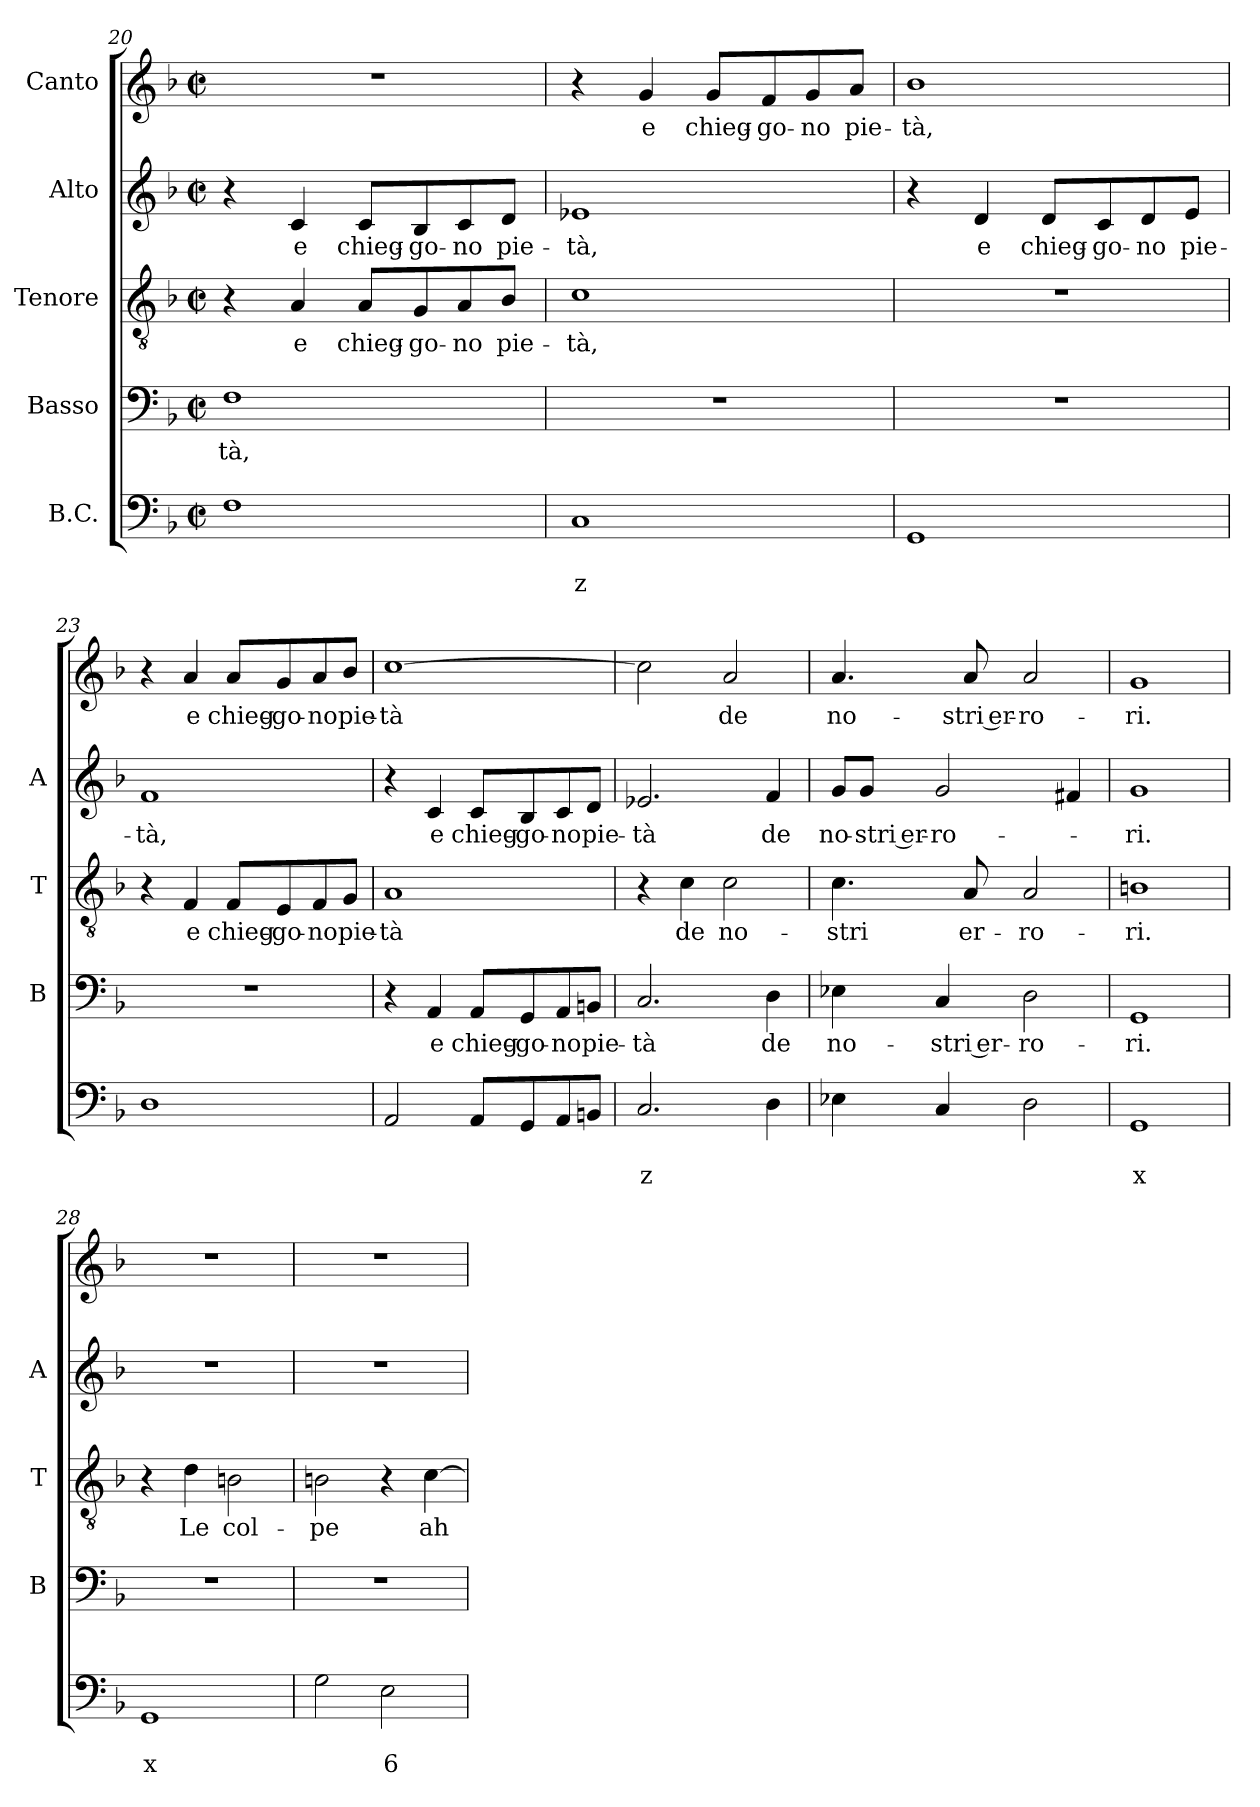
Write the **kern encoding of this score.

**kern	**text	**text	**kern	**text	**kern	**text	**kern	**text	**kern	**text
*part5	*part5	*part5	*part4	*part4	*part3	*part3	*part2	*part2	*part1	*part1
*staff5	*staff5	*staff5	*staff4	*staff4	*staff3	*staff3	*staff2	*staff2	*staff1	*staff1
*I"B.C.	*	*	*I"Basso	*	*I"Tenore	*	*I"Alto	*	*I"Canto	*
*	*	*	*I'B	*	*I'T	*	*I'A	*	*	*
*clefF4	*	*	*clefF4	*	*clefGv2	*	*clefG2	*	*clefG2	*
*k[b-]	*	*	*k[b-]	*	*k[b-]	*	*k[b-]	*	*k[b-]	*
*F:	*	*	*F:	*	*F:	*	*F:	*	*F:	*
*M2/2	*	*	*M2/2	*	*M2/2	*	*M2/2	*	*M2/2	*
*met(c|)	*	*	*met(c|)	*	*met(c|)	*	*met(c|)	*	*met(c|)	*
=20	=20	=20	=20	=20	=20	=20	=20	=20	=20	=20
!	!	!	!	!LO:LY:b	!	!	!	!	!	!
1F	.	.	1F	-tà,	4r	.	4r	.	1r	.
!	!	!	!	!	!	!LO:LY:b	!	!LO:LY:b	!	!
.	.	.	.	.	4A/	e	4c/	e	.	.
!	!	!	!	!	!	!LO:LY:b	!	!LO:LY:b	!	!
.	.	.	.	.	8A/L	chieg-	8c/L	chieg-	.	.
!	!	!	!	!	!	!LO:LY:b	!	!LO:LY:b	!	!
.	.	.	.	.	8G/	-go-	8B-/	-go-	.	.
!	!	!	!	!	!	!LO:LY:b	!	!LO:LY:b	!	!
.	.	.	.	.	8A/	-no	8c/	-no	.	.
!	!	!	!	!	!	!LO:LY:b	!	!LO:LY:b	!	!
.	.	.	.	.	8B-/J	pie-	8d/J	pie-	.	.
=21	=21	=21	=21	=21	=21	=21	=21	=21	=21	=21
!	!	!LO:LY:b	!	!	!	!LO:LY:b	!	!LO:LY:b	!	!
1C	.	z	1r	.	1c	-tà,	1e-X	-tà,	4r	.
!	!	!	!	!	!	!	!	!	!	!LO:LY:b
.	.	.	.	.	.	.	.	.	4g/	e
!	!	!	!	!	!	!	!	!	!	!LO:LY:b
.	.	.	.	.	.	.	.	.	8g/L	chieg-
!	!	!	!	!	!	!	!	!	!	!LO:LY:b
.	.	.	.	.	.	.	.	.	8f/	-go-
!	!	!	!	!	!	!	!	!	!	!LO:LY:b
.	.	.	.	.	.	.	.	.	8g/	-no
!	!	!	!	!	!	!	!	!	!	!LO:LY:b
.	.	.	.	.	.	.	.	.	8a/J	pie-
!!LO:LB:g=z
=22	=22	=22	=22	=22	=22	=22	=22	=22	=22	=22
!	!	!	!	!	!	!	!	!	!	!LO:LY:b
1GG	.	.	1r	.	1r	.	4r	.	1b-	-tà,
!	!	!	!	!	!	!	!	!LO:LY:b	!	!
.	.	.	.	.	.	.	4d/	e	.	.
!	!	!	!	!	!	!	!	!LO:LY:b	!	!
.	.	.	.	.	.	.	8d/L	chieg-	.	.
!	!	!	!	!	!	!	!	!LO:LY:b	!	!
.	.	.	.	.	.	.	8c/	-go-	.	.
!	!	!	!	!	!	!	!	!LO:LY:b	!	!
.	.	.	.	.	.	.	8d/	-no	.	.
!	!	!	!	!	!	!	!	!LO:LY:b	!	!
.	.	.	.	.	.	.	8e/J	pie-	.	.
=23	=23	=23	=23	=23	=23	=23	=23	=23	=23	=23
!	!	!	!	!	!	!	!	!LO:LY:b	!	!
1D	.	.	1r	.	4r	.	1f	-tà,	4r	.
!	!	!	!	!	!	!LO:LY:b	!	!	!	!LO:LY:b
.	.	.	.	.	4F/	e	.	.	4a/	e
!	!	!	!	!	!	!LO:LY:b	!	!	!	!LO:LY:b
.	.	.	.	.	8F/L	chieg-	.	.	8a/L	chieg-
!	!	!	!	!	!	!LO:LY:b	!	!	!	!LO:LY:b
.	.	.	.	.	8E/	-go-	.	.	8g/	-go-
!	!	!	!	!	!	!LO:LY:b	!	!	!	!LO:LY:b
.	.	.	.	.	8F/	-no	.	.	8a/	-no
!	!	!	!	!	!	!LO:LY:b	!	!	!	!LO:LY:b
.	.	.	.	.	8G/J	pie-	.	.	8b-/J	pie-
=24	=24	=24	=24	=24	=24	=24	=24	=24	=24	=24
!	!	!	!	!	!	!LO:LY:b	!	!	!	!LO:LY:b
2AA/	.	.	4r	.	1A	-tà	4r	.	[1cc	-tà
!	!	!	!	!LO:LY:b	!	!	!	!LO:LY:b	!	!
.	.	.	4AA/	e	.	.	4c/	e	.	.
!	!	!	!	!LO:LY:b	!	!	!	!LO:LY:b	!	!
8AA/L	.	.	8AA/L	chieg-	.	.	8c/L	chieg-	.	.
!	!	!	!	!LO:LY:b	!	!	!	!LO:LY:b	!	!
8GG/	.	.	8GG/	-go-	.	.	8B-/	-go-	.	.
!	!	!	!	!LO:LY:b	!	!	!	!LO:LY:b	!	!
8AA/	.	.	8AA/	-no	.	.	8c/	-no	.	.
!	!	!	!	!LO:LY:b	!	!	!	!LO:LY:b	!	!
8BBn/J	.	.	8BBn/J	pie-	.	.	8d/J	pie-	.	.
=25	=25	=25	=25	=25	=25	=25	=25	=25	=25	=25
!	!	!LO:LY:b	!	!LO:LY:b	!	!	!	!LO:LY:b	!	!
2.C/	.	z	2.C/	-tà	4r	.	2.e-X/	-tà	2cc\]	.
!	!	!	!	!	!	!LO:LY:b	!	!	!	!
.	.	.	.	.	4c\	de	.	.	.	.
!	!	!	!	!	!	!LO:LY:b	!	!	!	!LO:LY:b
.	.	.	.	.	2c\	no-	.	.	2a/	de
!	!	!	!	!LO:LY:b	!	!	!	!LO:LY:b	!	!
4D\	.	.	4D\	de	.	.	4f/	de	.	.
=26	=26	=26	=26	=26	=26	=26	=26	=26	=26	=26
!	!	!	!	!LO:LY:b	!	!LO:LY:b	!	!LO:LY:b	!	!LO:LY:b
4E-X\	.	.	4E-X\	no-	4.c\	-stri	8g/L	no-	4.a/	no-
!	!	!	!	!	!	!	!	!LO:LY:b	!	!
.	.	.	.	.	.	.	8g/J	-stri er-	.	.
!	!	!	!	!LO:LY:b	!	!	!	!LO:LY:b	!	!
4C/	.	.	4C/	-stri er-	.	.	2g/	-ro-	.	.
!	!	!	!	!	!	!LO:LY:b	!	!	!	!LO:LY:b
.	.	.	.	.	8A/	er-	.	.	8a/	-stri er-
!	!	!	!	!LO:LY:b	!	!LO:LY:b	!	!	!	!LO:LY:b
2D\	.	.	2D\	-ro-	2A/	-ro-	.	.	2a/	-ro-
.	.	.	.	.	.	.	4f#X/	.	.	.
!!LO:PB:g=z
=27	=27	=27	=27	=27	=27	=27	=27	=27	=27	=27
!	!	!LO:LY:b	!	!LO:LY:b	!	!LO:LY:b	!	!LO:LY:b	!	!LO:LY:b
1GG	.	x	1GG	-ri.	1Bn	-ri.	1g	-ri.	1g	-ri.
=28	=28	=28	=28	=28	=28	=28	=28	=28	=28	=28
!	!	!LO:LY:b	!	!	!	!	!	!	!	!
1GG	.	x	1r	.	4r	.	1r	.	1r	.
!	!	!	!	!	!	!LO:LY:b	!	!	!	!
.	.	.	.	.	4d\	Le	.	.	.	.
!	!	!	!	!	!	!LO:LY:b	!	!	!	!
.	.	.	.	.	2Bn\	col-	.	.	.	.
=29	=29	=29	=29	=29	=29	=29	=29	=29	=29	=29
!	!	!	!	!	!	!LO:LY:b	!	!	!	!
2G\	.	.	1r	.	2Bn\	-pe	1r	.	1r	.
!	!	!LO:LY:b	!	!	!	!	!	!	!	!
2E\	.	6	.	.	4r	.	.	.	.	.
!	!	!	!	!	!	!LO:LY:b	!	!	!	!
.	.	.	.	.	[4c\	ah	.	.	.	.
=	=	=	=	=	=	=	=	=	=	=
*-	*-	*-	*-	*-	*-	*-	*-	*-	*-	*-
